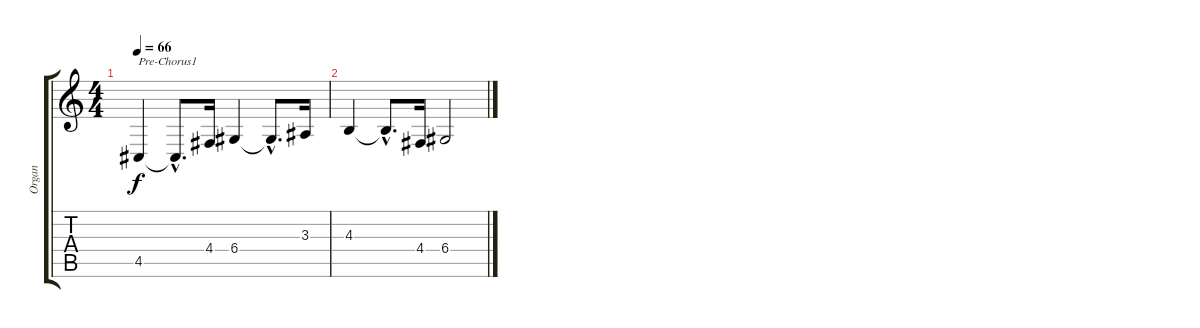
\track ("Organ" "Organ") {instrument synthstrings1}
\staff {score tabs}
\tuning (E4 B3 G3 D3 A2 E2) {hide}
\ts (4 4)
\tempo 66
\clef g2
\ks c
4.5.4{txt "Pre-Chorus1" dy f} 4.5{hac t}.8{d} 4.4.16 6.4.4 6.4{hac t}.8{d} 3.3.16 |
4.3.4 4.3{hac t}.8{d} 4.4.16 6.4.2
